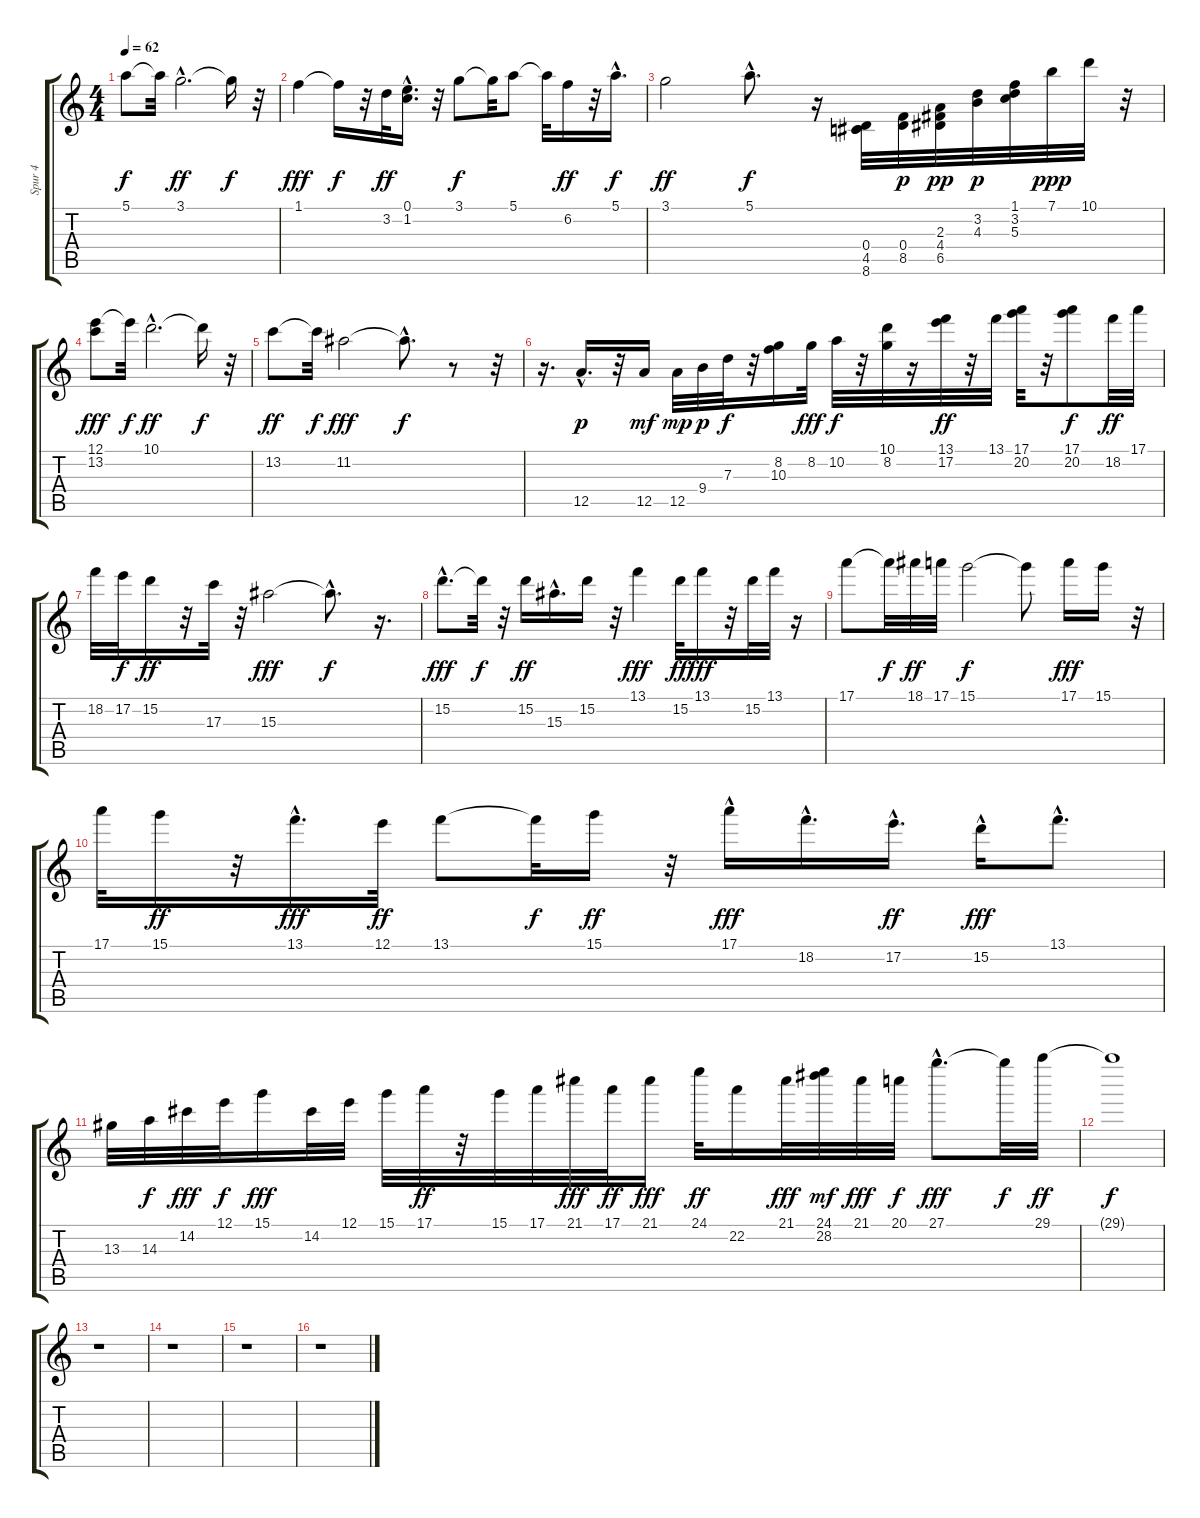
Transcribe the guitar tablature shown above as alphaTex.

\track ("Spur 4" "Spur 4") {instrument distortionguitar}
\staff {score tabs}
\tuning (E4 B3 G3 D3 A2 E2) {hide}
\ts (4 4)
\tempo 62
\clef g2
\ks c
5.1.8{dy f} 5.1{t}.32 3.1{hac}.2{d dy ff} 3.1{t}.16{dy f} r.32 |
1.1.4{dy fff} 1.1{t}.16{dy f} r.32 3.2.32{dy ff} (0.1 1.2{hac}).16{d} r.32 3.1.8{dy f} 3.1{t}.32 5.1.8 5.1{t}.32 6.2.16{dy ff} r.32 5.1{hac}.16{d dy f} |
3.1.2{dy ff} 5.1{hac}.8{d dy f} r.16 (0.4 4.5 8.6).32 (0.4 8.5).32{dy p} (2.3 4.4 6.5).32{dy pp} (3.2 4.3).32{dy p} (1.1 3.2 5.3).32 7.1.32{dy ppp} 10.1.32 r.32 |
(12.1 13.2).8{dy fff} 12.1{t}.32{dy f} 10.1{hac}.2{d dy ff} 10.1{t}.16{dy f} r.32 |
13.2.8{dy ff} 13.2{t}.32{dy f} 11.2.2{dy fff} 11.2{hac t}.8{d dy f} r.8 r.32 |
r.16{d} 12.5{hac}.16{d dy p} r.32 12.5.16{dy mf} 12.5.32{dy mp} 9.4.32{dy p} 7.3.32{dy f} r.32 (8.2 10.3).16 8.2.32{dy fff} 10.2.32{dy f} r.32 (10.1 8.2).32 r.16 (13.1 17.2).32{dy ff} r.32 13.1.32 (17.1 20.2).32 r.32 (17.1 20.2).8{dy f} 18.2.32{dy ff} 17.1.32 |
18.2.32 17.2.32{dy f} 15.2.16{dy ff} r.32 17.3.32 r.32 15.3.2{dy fff} 15.3{hac t}.8{d dy f} r.16{d} |
15.2{hac}.8{d dy fff} 15.2{t}.32{dy f} r.32 15.2.16{dy ff} 15.3{hac}.16{d} 15.2.16 r.32 13.1.4{dy fff} 15.2.32{dy ff} 13.1.16{dy fff} r.32 15.2.32 13.1.32 r.16 |
17.1.8 17.1{t}.32{dy f} 18.1.32{dy ff} 17.1.32 15.1.2{dy f} 15.1{t}.8 17.1.16{dy fff} 15.1.16 r.32 |
17.1.32 15.1.16{dy ff} r.32 13.1{hac}.16{d dy fff} 12.1.32{dy ff} 13.1.8 13.1{t}.32{dy f} 15.1.16{dy ff} r.32 17.1{hac}.16{dy fff} 18.2{hac}.16{d} 17.2{hac}.16{d dy ff} 15.2{hac}.16{dy fff} 13.1{hac}.8{d} |
13.3.32 14.3.32{dy f} 14.2.32{dy fff} 12.1.32{dy f} 15.1.16{dy fff} 14.2.32 12.1.32 15.1.32 17.1.32{dy ff} r.32 15.1.32 17.1.32 21.1.32{dy fff} 17.1.32{dy ff} 21.1.16{dy fff} 24.1.32{dy ff} 22.2.16 21.1.32{dy fff} (24.1 28.2).32{dy mf} 21.1.32{dy fff} 20.1.32{dy f} 27.1{hac}.8{d dy fff} 27.1{t}.32{dy f} 29.1.32{dy ff} |
29.1{t}.1{dy f} |
r.1 |
r.1 |
r.1 |
r.1
